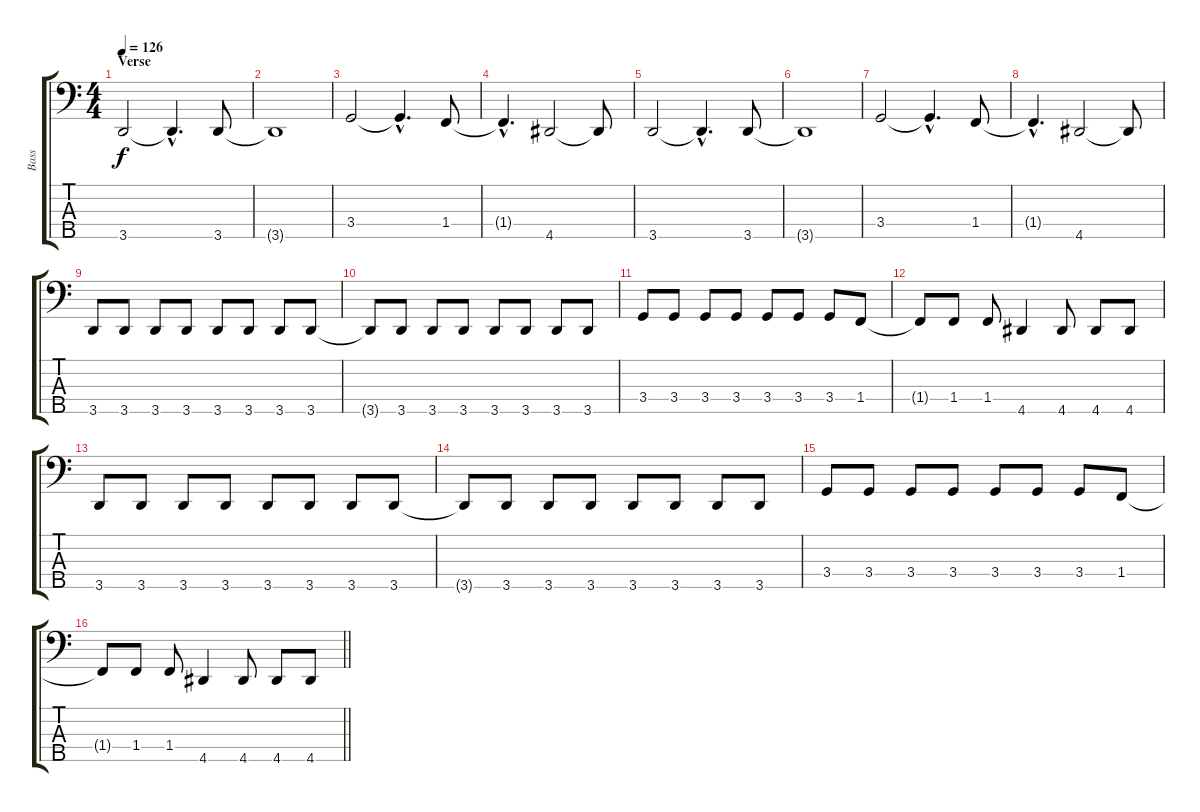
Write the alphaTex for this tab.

\track ("Bass" "Bass") {instrument electricbassfinger}
\staff {score tabs}
\tuning (G2 D2 A1 E1 B0) {hide}
\ts (4 4)
\section ("" "Verse")
\tempo 126
\clef f4
\ks c
3.5.2{dy f} 3.5{hac t}.4{d} 3.5.8 |
3.5{t}.1 |
3.4.2 3.4{hac t}.4{d} 1.4.8 |
1.4{hac t}.4{d} 4.5.2 4.5{t}.8 |
3.5.2 3.5{hac t}.4{d} 3.5.8 |
3.5{t}.1 |
3.4.2 3.4{hac t}.4{d} 1.4.8 |
1.4{hac t}.4{d} 4.5.2 4.5{t}.8 |
3.5.8 3.5.8 3.5.8 3.5.8 3.5.8 3.5.8 3.5.8 3.5.8 |
3.5{t}.8 3.5.8 3.5.8 3.5.8 3.5.8 3.5.8 3.5.8 3.5.8 |
3.4.8 3.4.8 3.4.8 3.4.8 3.4.8 3.4.8 3.4.8 1.4.8 |
1.4{t}.8 1.4.8 1.4.8 4.5.4 4.5.8 4.5.8 4.5.8 |
3.5.8 3.5.8 3.5.8 3.5.8 3.5.8 3.5.8 3.5.8 3.5.8 |
3.5{t}.8 3.5.8 3.5.8 3.5.8 3.5.8 3.5.8 3.5.8 3.5.8 |
3.4.8 3.4.8 3.4.8 3.4.8 3.4.8 3.4.8 3.4.8 1.4.8 |
\barLineRight lightlight
1.4{t}.8 1.4.8 1.4.8 4.5.4 4.5.8 4.5.8 4.5.8
